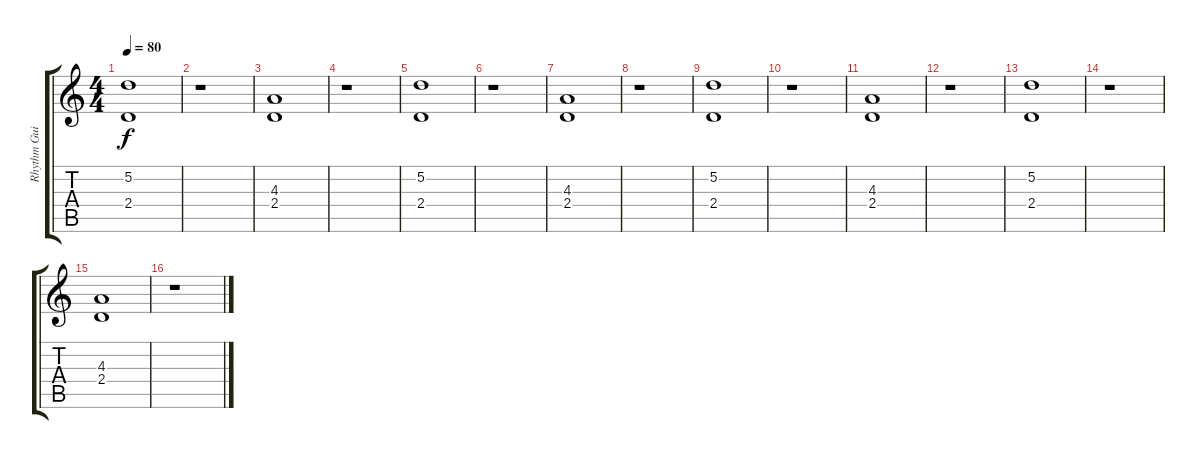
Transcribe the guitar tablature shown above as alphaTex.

\track ("Rhythm Guitar 2" "Rhythm Gui") {instrument acousticguitarsteel}
\staff {score tabs}
\tuning (D4 A3 F3 C3 G2 D2) {hide}
\ts (4 4)
\tempo 80
\clef g2
\ks c
(5.2 2.4).1{dy f} |
r.1 |
(4.3 2.4).1 |
r.1 |
(5.2 2.4).1 |
r.1 |
(4.3 2.4).1 |
r.1 |
(5.2 2.4).1 |
r.1 |
(4.3 2.4).1 |
r.1 |
(5.2 2.4).1 |
r.1 |
(4.3 2.4).1 |
r.1
